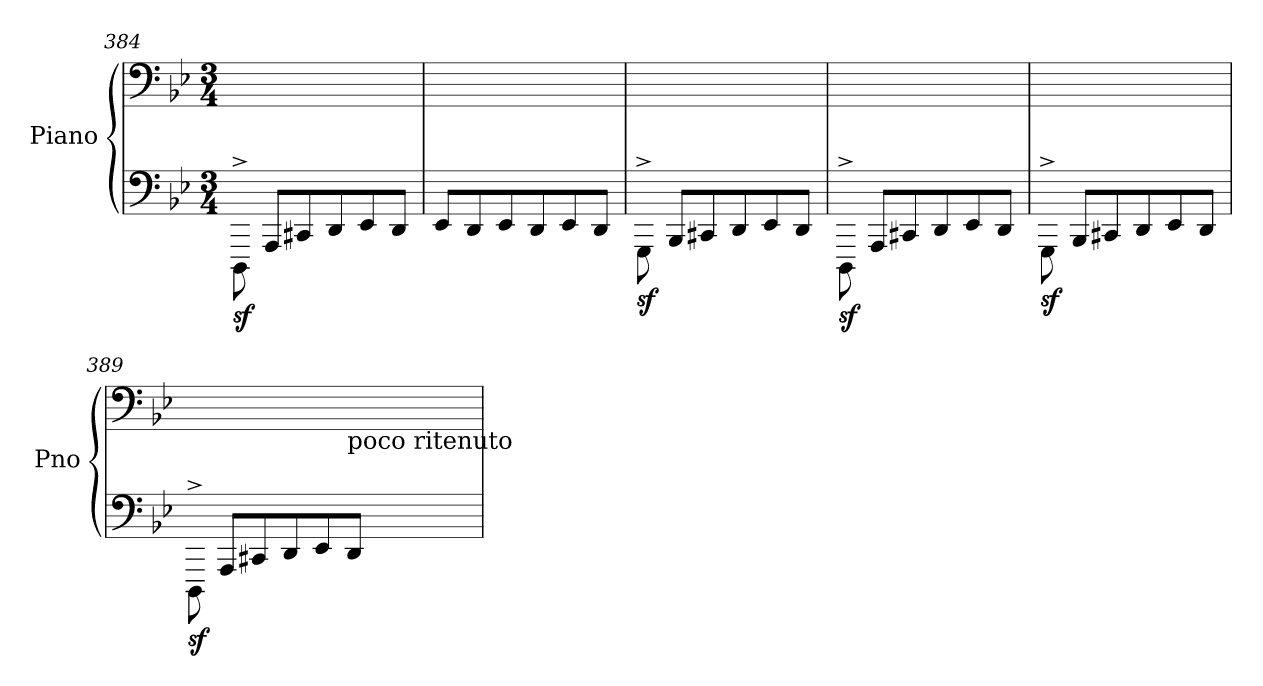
**kern	**kern	**dynam
*part1	*part1	*part1
*staff2	*staff1	*staff1/2
*I"Piano	*	*
*I'Pno	*	*
*clefF4	*clefF4	*
*k[b-e-]	*k[b-e-]	*
*B-:	*B-:	*
*M3/4	*M3/4	*
=384	=384	=384
*^	*	*
!	!	!	!LO:DY:b=2
8ryy	8DDD^\	8ryy	sf
8AAA/L	8ryy	2ryy	.
8CC#X/	2ryy	.	.
8DD/	.	.	.
8EE-/	.	.	.
8DD/J	.	8ryy	.
=385	=385	=385	=385
8EE-/L	2.ryy	2.ryy	.
8DD/	.	.	.
8EE-/	.	.	.
8DD/	.	.	.
8EE-/	.	.	.
8DD/J	.	.	.
=386	=386	=386	=386
!	!	!	!LO:DY:b=2
8ryy	8GGG^\	8ryy	sf
8BBB-/L	8ryy	2ryy	.
8CC#X/	2ryy	.	.
8DD/	.	.	.
8EE-/	.	.	.
8DD/J	.	8ryy	.
!!LO:PB:g=z
=387	=387	=387	=387
!	!	!	!LO:DY:b=2
8ryy	8DDD^\	8ryy	sf
8AAA/L	8ryy	2ryy	.
8CC#X/	2ryy	.	.
8DD/	.	.	.
8EE-/	.	.	.
8DD/J	.	8ryy	.
!!LO:PB:g=z
=388	=388	=388	=388
!	!	!	!LO:DY:b=2
8ryy	8GGG^\	8ryy	sf
8BBB-/L	8ryy	2ryy	.
8CC#X/	2ryy	.	.
8DD/	.	.	.
8EE-/	.	.	.
8DD/J	.	8ryy	.
=389	=389	=389	=389
!	!	!	!LO:DY:b=2
8ryy	8DDD^\	8ryy	sf
8AAA/L	8ryy	2ryy	.
8CC#X/	2ryy	.	.
8DD/	.	.	.
8EE-/	.	.	.
!	!	!LO:TX:b:t=poco ritenuto	!
8DD/J	.	8ryy	.
*v	*v	*	*
=	=	=
*-	*-	*-
